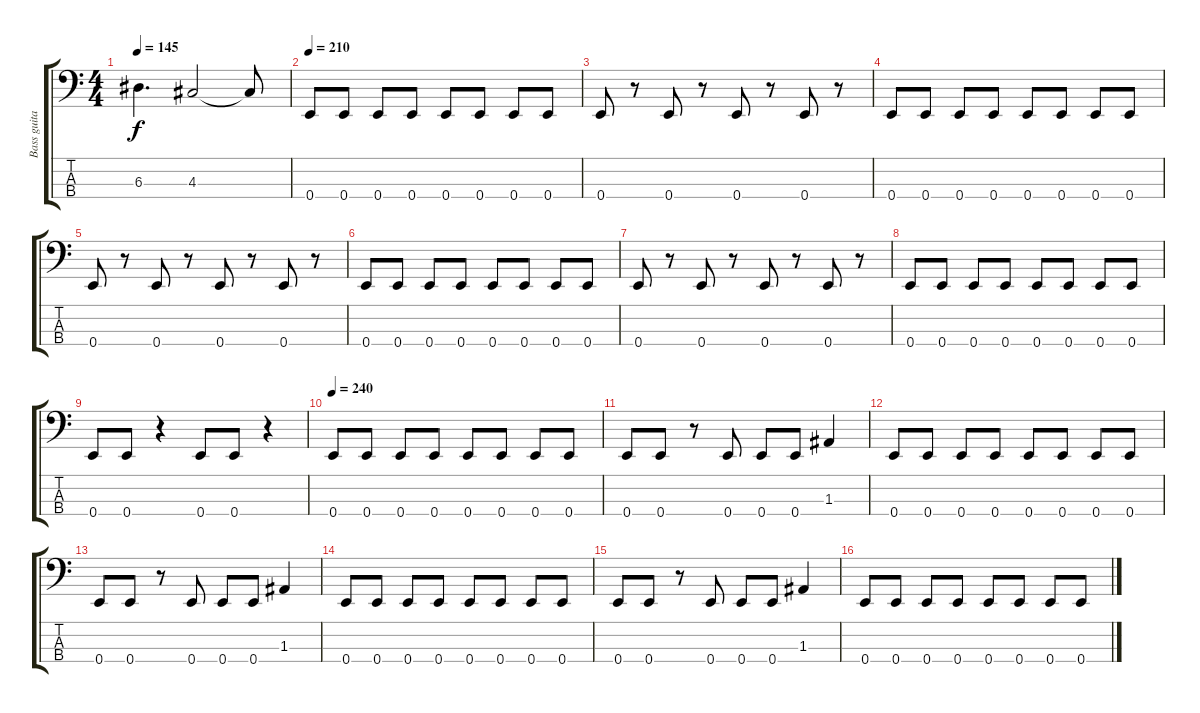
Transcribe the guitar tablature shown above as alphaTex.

\track ("Bass guitar" "Bass guita") {instrument electricbassfinger}
\staff {score tabs}
\tuning (G2 D2 A1 E1) {hide}
\ts (4 4)
\tempo 145
\clef f4
\ks c
6.3.4{d dy f} 4.3.2 4.3{t}.8 |
\tempo 210
0.4.8 0.4.8 0.4.8 0.4.8 0.4.8 0.4.8 0.4.8 0.4.8 |
0.4.8 r.8 0.4.8 r.8 0.4.8 r.8 0.4.8 r.8 |
0.4.8 0.4.8 0.4.8 0.4.8 0.4.8 0.4.8 0.4.8 0.4.8 |
0.4.8 r.8 0.4.8 r.8 0.4.8 r.8 0.4.8 r.8 |
0.4.8 0.4.8 0.4.8 0.4.8 0.4.8 0.4.8 0.4.8 0.4.8 |
0.4.8 r.8 0.4.8 r.8 0.4.8 r.8 0.4.8 r.8 |
0.4.8 0.4.8 0.4.8 0.4.8 0.4.8 0.4.8 0.4.8 0.4.8 |
0.4.8 0.4.8 r.4 0.4.8 0.4.8 r.4 |
\tempo 240
0.4.8 0.4.8 0.4.8 0.4.8 0.4.8 0.4.8 0.4.8 0.4.8 |
0.4.8 0.4.8 r.8 0.4.8 0.4.8 0.4.8 1.3.4 |
0.4.8 0.4.8 0.4.8 0.4.8 0.4.8 0.4.8 0.4.8 0.4.8 |
0.4.8 0.4.8 r.8 0.4.8 0.4.8 0.4.8 1.3.4 |
0.4.8 0.4.8 0.4.8 0.4.8 0.4.8 0.4.8 0.4.8 0.4.8 |
0.4.8 0.4.8 r.8 0.4.8 0.4.8 0.4.8 1.3.4 |
0.4.8 0.4.8 0.4.8 0.4.8 0.4.8 0.4.8 0.4.8 0.4.8
